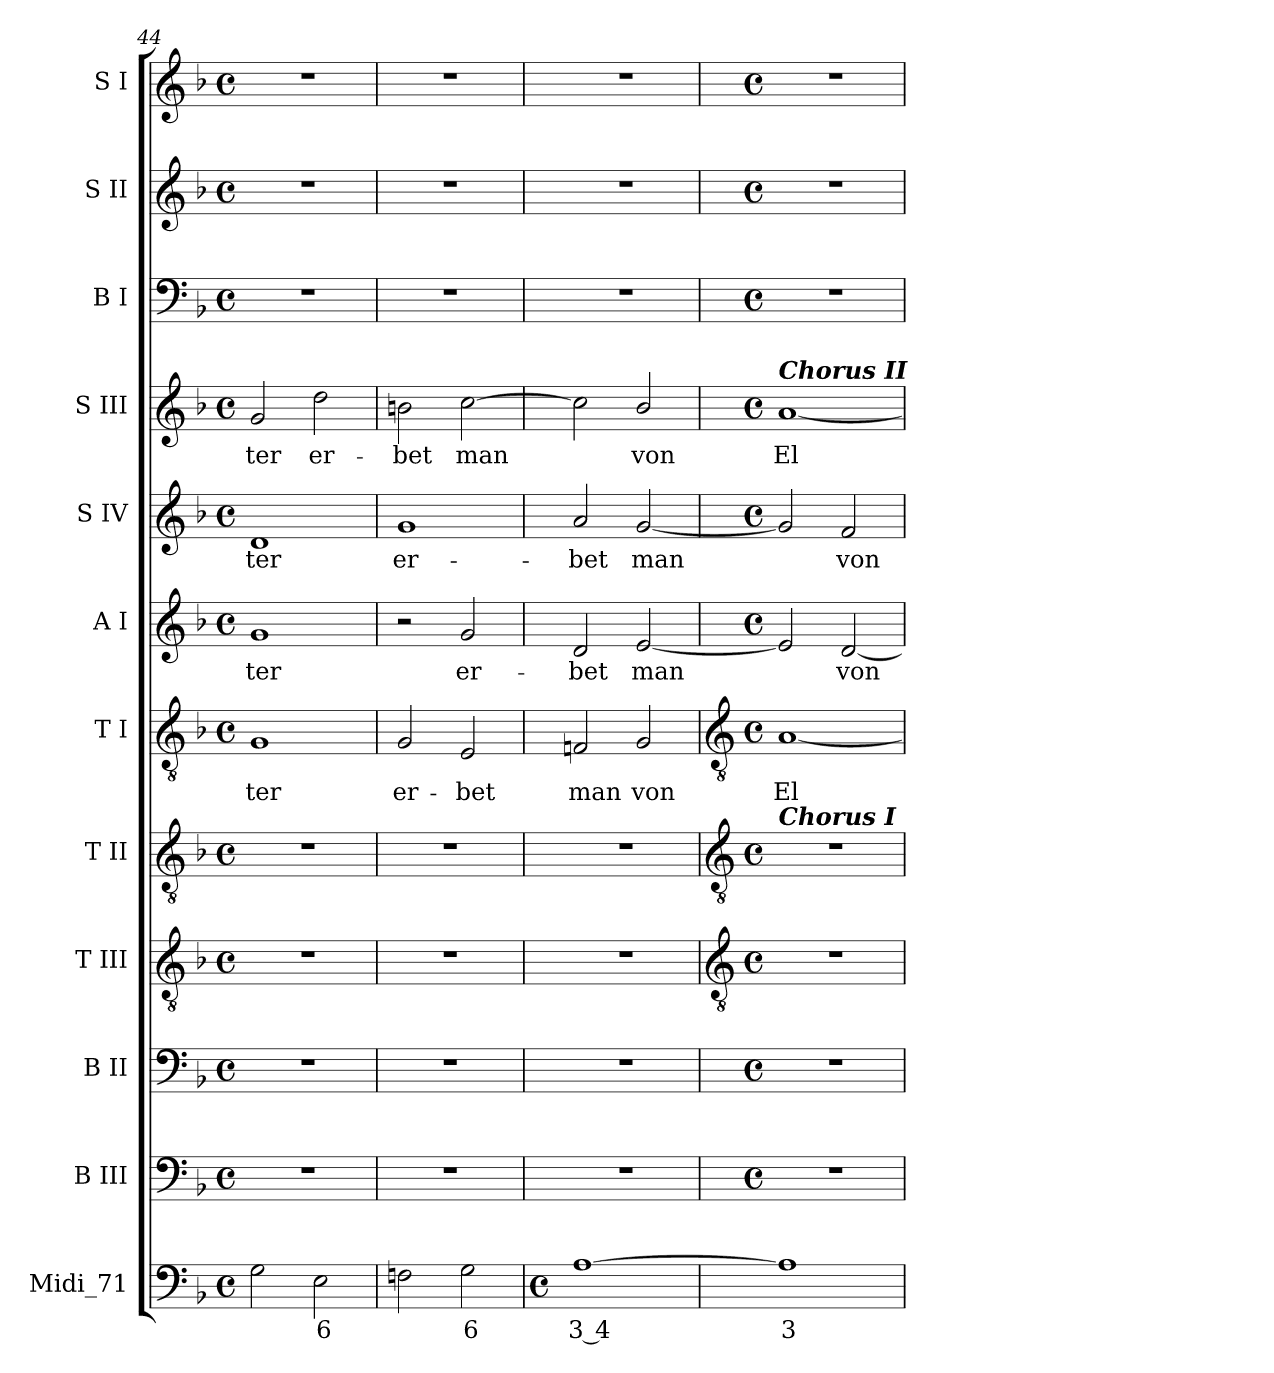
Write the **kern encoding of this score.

**kern	**text	**kern	**kern	**kern	**kern	**kern	**text	**kern	**text	**kern	**text	**kern	**text	**kern	**kern	**kern
*part12	*part12	*part11	*part10	*part9	*part8	*part7	*part7	*part6	*part6	*part5	*part5	*part4	*part4	*part3	*part2	*part1
*staff12	*staff12	*staff11	*staff10	*staff9	*staff8	*staff7	*staff7	*staff6	*staff6	*staff5	*staff5	*staff4	*staff4	*staff3	*staff2	*staff1
*I"Midi_71	*	*I"B III	*I"B II	*I"T III	*I"T II	*I"T I	*	*I"A I	*	*I"S IV	*	*I"S III	*	*I"B I	*I"S II	*I"S I
*	*	*I'B III	*I'B II	*I'T III	*I'T II	*I'T I	*	*I'A I	*	*I'S IV	*	*I'S III	*	*I'B I	*I'S II	*I'S I
*clefF4	*	*clefF4	*clefF4	*clefGv2	*clefGv2	*clefGv2	*	*clefG2	*	*clefG2	*	*clefG2	*	*clefF4	*clefG2	*clefG2
*k[b-]	*	*k[b-]	*k[b-]	*k[b-]	*k[b-]	*k[b-]	*	*k[b-]	*	*k[b-]	*	*k[b-]	*	*k[b-]	*k[b-]	*k[b-]
*F:	*	*F:	*F:	*F:	*F:	*F:	*	*F:	*	*F:	*	*F:	*	*F:	*F:	*F:
*M4/4	*	*M4/4	*M4/4	*M4/4	*M4/4	*M4/4	*	*M4/4	*	*M4/4	*	*M4/4	*	*M4/4	*M4/4	*M4/4
*met(c)	*	*met(c)	*met(c)	*met(c)	*met(c)	*met(c)	*	*met(c)	*	*met(c)	*	*met(c)	*	*met(c)	*met(c)	*met(c)
=44	=44	=44	=44	=44	=44	=44	=44	=44	=44	=44	=44	=44	=44	=44	=44	=44
!	!	!	!	!	!	!	!LO:LY:b	!	!LO:LY:b	!	!LO:LY:b	!	!LO:LY:b	!	!	!
2G	.	1r	1r	1r	1r	1G	-ter	1g	ter	1d	ter	2g	-ter	1r	1r	1r
!	!LO:LY:b	!	!	!	!	!	!	!	!	!	!	!	!LO:LY:b	!	!	!
2E	6	.	.	.	.	.	.	.	.	.	.	2dd	er-	.	.	.
=45	=45	=45	=45	=45	=45	=45	=45	=45	=45	=45	=45	=45	=45	=45	=45	=45
!	!	!	!	!	!	!	!LO:LY:b	!	!	!	!LO:LY:b	!	!LO:LY:b	!	!	!
2Fn	.	1r	1r	1r	1r	2G	er-	2r	.	1g	er-	2bn	-bet	1r	1r	1r
!	!LO:LY:b	!	!	!	!	!	!LO:LY:b	!	!LO:LY:b	!	!	!	!LO:LY:b	!	!	!
2G	6	.	.	.	.	2E	-bet	2g	er-	.	.	[2cc	man	.	.	.
!!LO:LB:g=z
=46	=46	=46	=46	=46	=46	=46	=46	=46	=46	=46	=46	=46	=46	=46	=46	=46
*M4/4	*	*	*	*	*	*	*	*	*	*	*	*	*	*	*	*
*met(c)	*	*	*	*	*	*	*	*	*	*	*	*	*	*	*	*
!	!LO:LY:b	!	!	!	!	!	!LO:LY:b	!	!LO:LY:b	!	!LO:LY:b	!	!	!	!	!
[1A	3 4	1r	1r	1r	1r	2Fn	man	2d	-bet	2a	-bet	2cc]	.	1r	1r	1r
!	!	!	!	!	!	!	!LO:LY:b	!	!LO:LY:b	!	!LO:LY:b	!	!LO:LY:b	!	!	!
.	.	.	.	.	.	2G	von	[2e	man	[2g	man	2b-/	von	.	.	.
!!LO:LB:g=z
=47	=47	=47	=47	=47	=47	=47	=47	=47	=47	=47	=47	=47	=47	=47	=47	=47
*	*	*	*	*clefGv2	*clefGv2	*clefGv2	*	*	*	*	*	*	*	*	*	*
*	*	*M4/4	*M4/4	*M4/4	*M4/4	*M4/4	*	*M4/4	*	*M4/4	*	*M4/4	*	*M4/4	*M4/4	*M4/4
*	*	*met(c)	*met(c)	*met(c)	*met(c)	*met(c)	*	*met(c)	*	*met(c)	*	*met(c)	*	*met(c)	*met(c)	*met(c)
!	!	!	!	!	!	!	!	!	!	!	!	!LO:TX:a:Bi:t=Chorus II	!	!	!	!
!	!	!	!	!	!LO:TX:a:Bi:t=Chorus I	!	!	!	!	!	!	!	!	!	!	!
!	!LO:LY:b	!	!	!	!	!	!LO:LY:b	!	!	!	!	!	!LO:LY:b	!	!	!
1A]	3	1r	1r	1r	1r	[1A	El-	2e]	.	2g]	.	[1a	El-	1r	1r	1r
!	!	!	!	!	!	!	!	!	!LO:LY:b	!	!LO:LY:b	!	!	!	!	!
.	.	.	.	.	.	.	.	[2d	von	2f	von	.	.	.	.	.
=	=	=	=	=	=	=	=	=	=	=	=	=	=	=	=	=
*-	*-	*-	*-	*-	*-	*-	*-	*-	*-	*-	*-	*-	*-	*-	*-	*-
